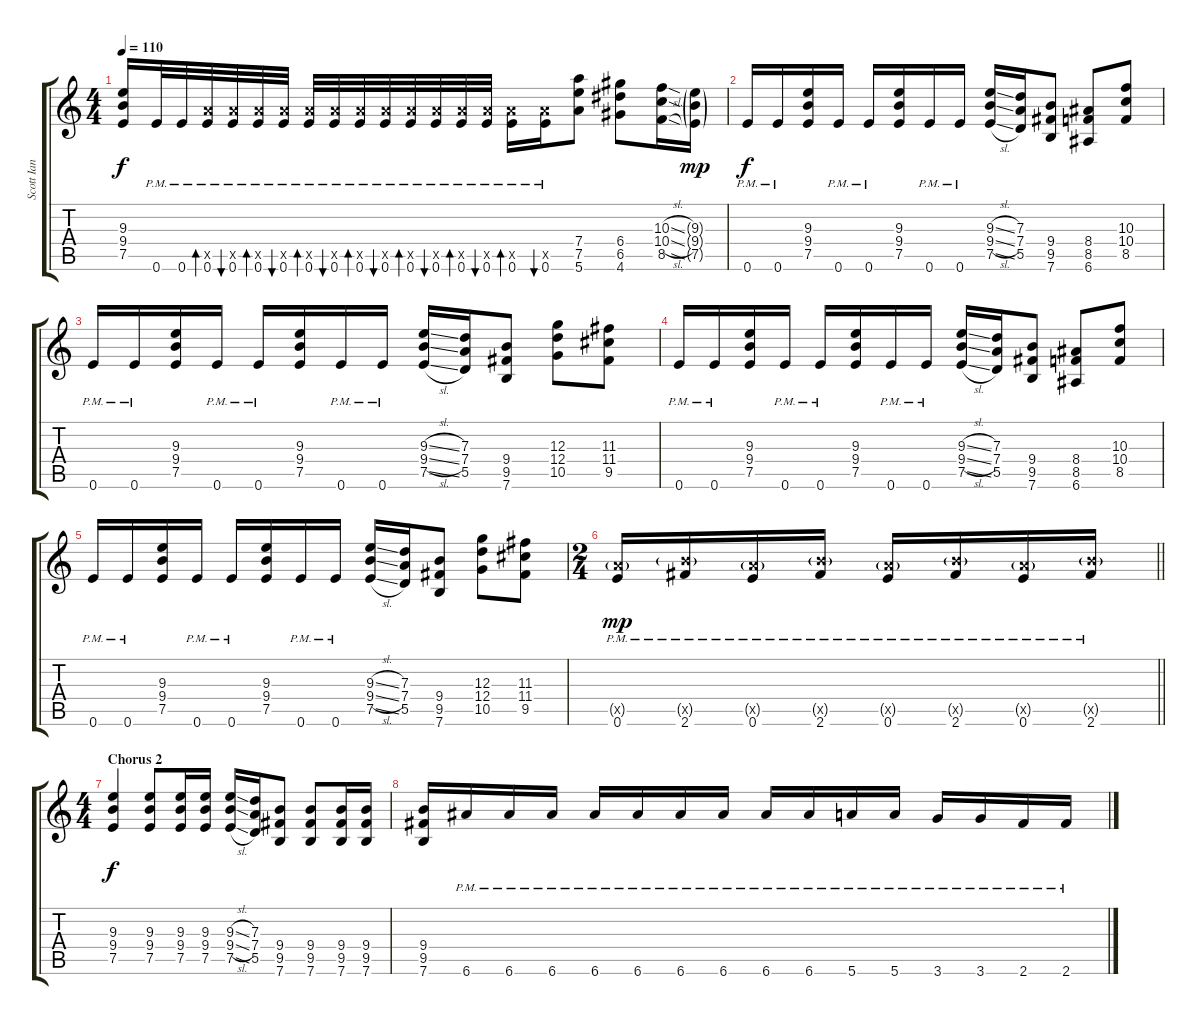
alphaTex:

\track ("Scott Ian (Guitar Rhythm)" "Scott Ian ") {instrument overdrivenguitar}
\staff {score tabs}
\tuning (E4 B3 G3 D3 A2 E2) {hide}
\ts (4 4)
\tempo 110
\clef g2
\ks c
(9.3 9.4 7.5).16{dy f} 0.6{pm}.32{ot 8vb} 0.6{pm}.32{ot 8vb} (0.5{x} 0.6{pm}).32{bd 60 ot 8vb} (0.5{x} 0.6{pm}).32{bu 60 ot 8vb} (0.5{x} 0.6{pm}).32{bd 60 ot 8vb} (0.5{x} 0.6{pm}).32{bu 60 ot 8vb} (0.5{x} 0.6{pm}).32{bd 60 ot 8vb} (0.5{x} 0.6{pm}).32{bu 60 ot 8vb} (0.5{x} 0.6{pm}).32{bd 60 ot 8vb} (0.5{x} 0.6{pm}).32{bu 60 ot 8vb} (0.5{x} 0.6{pm}).32{bd 60 ot 8vb} (0.5{x} 0.6{pm}).32{bu 60 ot 8vb} (0.5{x} 0.6{pm}).32{bd 60 ot 8vb} (0.5{x} 0.6{pm}).32{bu 60 ot 8vb} (0.5{x} 0.6{pm}).16{bd 120 ot 8vb} (0.5{x} 0.6{pm}).16{bu 120 ot 8vb} (7.4 7.5 5.6).8{ot 8vb} (6.4 6.5 4.6).8{ot 8vb} (10.3{sl} 10.4{sl} 8.5{sl}).16 (9.3{g} 9.4{g} 7.5{g}).16{dy mp} |
0.6{pm}.16{ot 8vb dy f} 0.6{pm}.16{ot 8vb} (9.3 9.4 7.5).16 0.6{pm}.16{ot 8vb} 0.6{pm}.16{ot 8vb} (9.3 9.4 7.5).16 0.6{pm}.16{ot 8vb} 0.6{pm}.16{ot 8vb} (9.3{sl} 9.4{sl} 7.5{sl}).16 (7.3 7.4 5.5).16 (9.4 9.5 7.6).8 (8.4 8.5 6.6).8 (10.3 10.4 8.5).8 |
0.6{pm}.16{ot 8vb} 0.6{pm}.16{ot 8vb} (9.3 9.4 7.5).16 0.6{pm}.16{ot 8vb} 0.6{pm}.16{ot 8vb} (9.3 9.4 7.5).16 0.6{pm}.16{ot 8vb} 0.6{pm}.16{ot 8vb} (9.3{sl} 9.4{sl} 7.5{sl}).16 (7.3 7.4 5.5).16 (9.4 9.5 7.6).8 (12.3 12.4 10.5).8 (11.3 11.4 9.5).8 |
0.6{pm}.16{ot 8vb} 0.6{pm}.16{ot 8vb} (9.3 9.4 7.5).16 0.6{pm}.16{ot 8vb} 0.6{pm}.16{ot 8vb} (9.3 9.4 7.5).16 0.6{pm}.16{ot 8vb} 0.6{pm}.16{ot 8vb} (9.3{sl} 9.4{sl} 7.5{sl}).16 (7.3 7.4 5.5).16 (9.4 9.5 7.6).8 (8.4 8.5 6.6).8 (10.3 10.4 8.5).8 |
0.6{pm}.16{ot 8vb} 0.6{pm}.16{ot 8vb} (9.3 9.4 7.5).16 0.6{pm}.16{ot 8vb} 0.6{pm}.16{ot 8vb} (9.3 9.4 7.5).16 0.6{pm}.16{ot 8vb} 0.6{pm}.16{ot 8vb} (9.3{sl} 9.4{sl} 7.5{sl}).16 (7.3 7.4 5.5).16 (9.4 9.5 7.6).8 (12.3 12.4 10.5).8 (11.3 11.4 9.5).8 |
\ts (2 4)
\barLineRight lightlight
(0.5{g x} 0.6{pm}).16{ot 8vb dy mp} (2.5{g x} 2.6{pm}).16{ot 8vb} (0.5{g x} 0.6{pm}).16{ot 8vb} (2.5{g x} 2.6{pm}).16{ot 8vb} (0.5{g x} 0.6{pm}).16{ot 8vb} (2.5{g x} 2.6{pm}).16{ot 8vb} (0.5{g x} 0.6{pm}).16{ot 8vb} (2.5{g x} 2.6{pm}).16{ot 8vb} |
\ts (4 4)
\section ("" "Chorus 2")
(9.3 9.4 7.5).4{dy f} (9.3 9.4 7.5).8 (9.3 9.4 7.5).16 (9.3 9.4 7.5).16 (9.3{sl} 9.4{sl} 7.5{sl}).16 (7.3 7.4 5.5).16 (9.4 9.5 7.6).8 (9.4 9.5 7.6).8 (9.4 9.5 7.6).16 (9.4 9.5 7.6).16 |
(9.4 9.5 7.6).16 6.6{pm}.16{ot 8vb} 6.6{pm}.16{ot 8vb} 6.6{pm}.16{ot 8vb} 6.6{pm}.16{ot 8vb} 6.6{pm}.16{ot 8vb} 6.6{pm}.16{ot 8vb} 6.6{pm}.16{ot 8vb} 6.6{pm}.16{ot 8vb} 6.6{pm}.16{ot 8vb} 5.6{pm}.16{ot 8vb} 5.6{pm}.16{ot 8vb} 3.6{pm}.16{ot 8vb} 3.6{pm}.16{ot 8vb} 2.6{pm}.16{ot 8vb} 2.6{pm}.16{ot 8vb}
